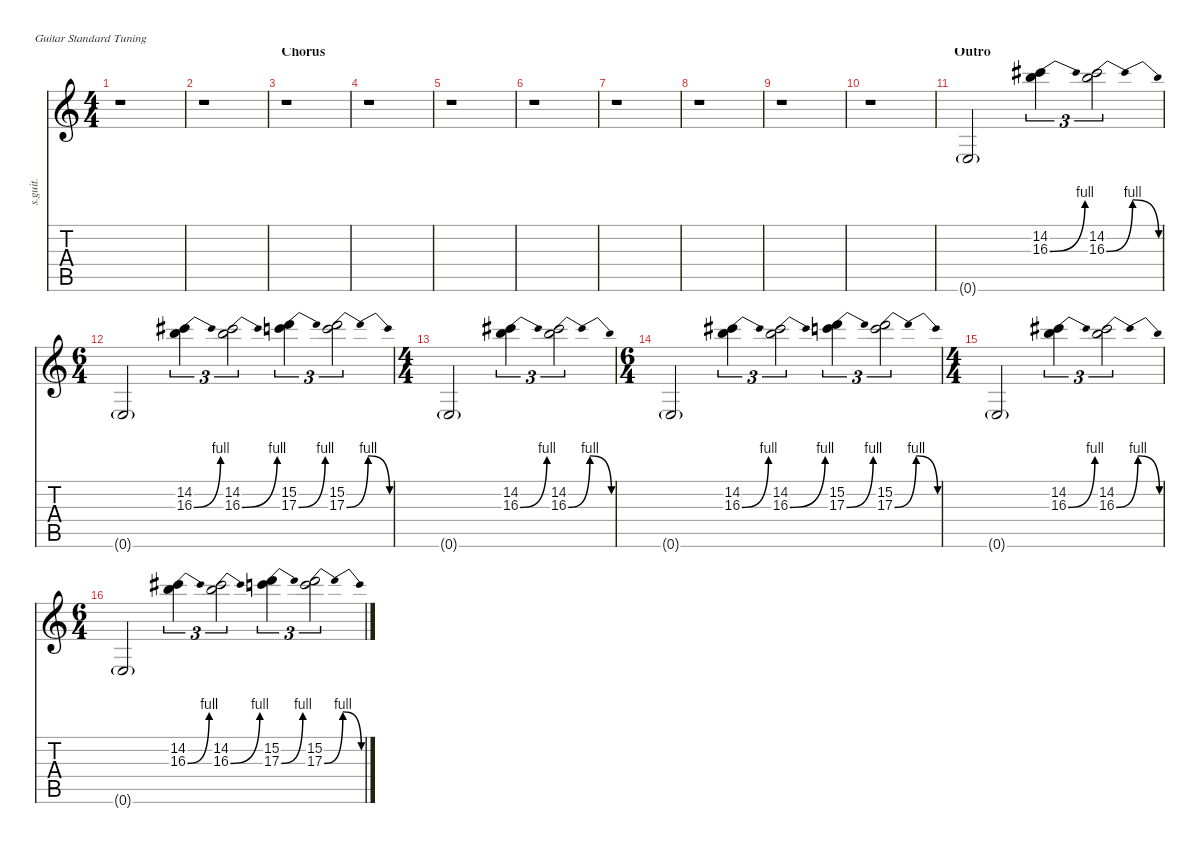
\defaultSystemsLayout 4
\hideDynamics
\bracketExtendMode nobrackets
\track ("James Hetfield (Harmony)" "s.guit.") {instrument distortionguitar}
\staff {score tabs}
\tuning (E4 B3 G3 D3 A2 E2)
\ts (4 4)
\tempo (118 hide)
\clef g2
\ks c
r.1{dy f} |
r.1 |
\section ("" "Chorus")
r.1 |
r.1 |
r.1 |
r.1 |
r.1 |
r.1 |
r.1 |
r.1 |
\section ("" "Outro")
0.6{g}.2{lyrics (0 "") lyrics (1 "") lyrics (2 "") lyrics (3 "") lyrics (4 "") dy ff} (14.2{acc #} 16.3{be (bend 0 0 15 4)}).4{tu (3 2) lyrics (0 "") lyrics (1 "") lyrics (2 "") lyrics (3 "") lyrics (4 "") dy mf} (14.2{acc #} 16.3{be (bendrelease 0 0 30 4 30 4 60 0)}).2{tu (3 2) lyrics (0 "") lyrics (1 "") lyrics (2 "") lyrics (3 "") lyrics (4 "")} |
\ts (6 4)
\beaming (8 2 2 2 2)
0.6{g}.2{lyrics (0 "") lyrics (1 "") lyrics (2 "") lyrics (3 "") lyrics (4 "") dy ff} (14.2{acc #} 16.3{be (bend 0 0 15 4)}).4{tu (3 2) lyrics (0 "") lyrics (1 "") lyrics (2 "") lyrics (3 "") lyrics (4 "") dy mf} (14.2{acc #} 16.3{be (bend 0 0 15 4)}).2{tu (3 2) lyrics (0 "") lyrics (1 "") lyrics (2 "") lyrics (3 "") lyrics (4 "")} (15.2 17.3{be (bend 0 0 15 4)}).4{tu (3 2) lyrics (0 "") lyrics (1 "") lyrics (2 "") lyrics (3 "") lyrics (4 "")} (15.2 17.3{be (bendrelease 0 0 30 4 30 4 60 0)}).2{tu (3 2) lyrics (0 "") lyrics (1 "") lyrics (2 "") lyrics (3 "") lyrics (4 "")} |
\ts (4 4)
\beaming (8 2 2 2 2)
0.6{g}.2{lyrics (0 "") lyrics (1 "") lyrics (2 "") lyrics (3 "") lyrics (4 "") dy ff} (14.2{acc #} 16.3{be (bend 0 0 15 4)}).4{tu (3 2) lyrics (0 "") lyrics (1 "") lyrics (2 "") lyrics (3 "") lyrics (4 "") dy mf} (14.2{acc #} 16.3{be (bendrelease 0 0 30 4 30 4 60 0)}).2{tu (3 2) lyrics (0 "") lyrics (1 "") lyrics (2 "") lyrics (3 "") lyrics (4 "")} |
\ts (6 4)
\beaming (8 2 2 2 2)
0.6{g}.2{lyrics (0 "") lyrics (1 "") lyrics (2 "") lyrics (3 "") lyrics (4 "") dy ff} (14.2{acc #} 16.3{be (bend 0 0 15 4)}).4{tu (3 2) lyrics (0 "") lyrics (1 "") lyrics (2 "") lyrics (3 "") lyrics (4 "") dy mf} (14.2{acc #} 16.3{be (bend 0 0 15 4)}).2{tu (3 2) lyrics (0 "") lyrics (1 "") lyrics (2 "") lyrics (3 "") lyrics (4 "")} (15.2 17.3{be (bend 0 0 15 4)}).4{tu (3 2) lyrics (0 "") lyrics (1 "") lyrics (2 "") lyrics (3 "") lyrics (4 "")} (15.2 17.3{be (bendrelease 0 0 30 4 30 4 60 0)}).2{tu (3 2) lyrics (0 "") lyrics (1 "") lyrics (2 "") lyrics (3 "") lyrics (4 "")} |
\ts (4 4)
\beaming (8 2 2 2 2)
0.6{g}.2{lyrics (0 "") lyrics (1 "") lyrics (2 "") lyrics (3 "") lyrics (4 "") dy ff} (14.2{acc #} 16.3{be (bend 0 0 15 4)}).4{tu (3 2) lyrics (0 "") lyrics (1 "") lyrics (2 "") lyrics (3 "") lyrics (4 "") dy mf} (14.2{acc #} 16.3{be (bendrelease 0 0 30 4 30 4 60 0)}).2{tu (3 2) lyrics (0 "") lyrics (1 "") lyrics (2 "") lyrics (3 "") lyrics (4 "")} |
\ts (6 4)
\beaming (8 2 2 2 2)
0.6{g}.2{lyrics (0 "") lyrics (1 "") lyrics (2 "") lyrics (3 "") lyrics (4 "") dy ff} (14.2{acc #} 16.3{be (bend 0 0 15 4)}).4{tu (3 2) lyrics (0 "") lyrics (1 "") lyrics (2 "") lyrics (3 "") lyrics (4 "") dy mf} (14.2{acc #} 16.3{be (bend 0 0 15 4)}).2{tu (3 2) lyrics (0 "") lyrics (1 "") lyrics (2 "") lyrics (3 "") lyrics (4 "")} (15.2 17.3{be (bend 0 0 15 4)}).4{tu (3 2) lyrics (0 "") lyrics (1 "") lyrics (2 "") lyrics (3 "") lyrics (4 "")} (15.2 17.3{be (bendrelease 0 0 30 4 30 4 60 0)}).2{tu (3 2) lyrics (0 "") lyrics (1 "") lyrics (2 "") lyrics (3 "") lyrics (4 "")}
